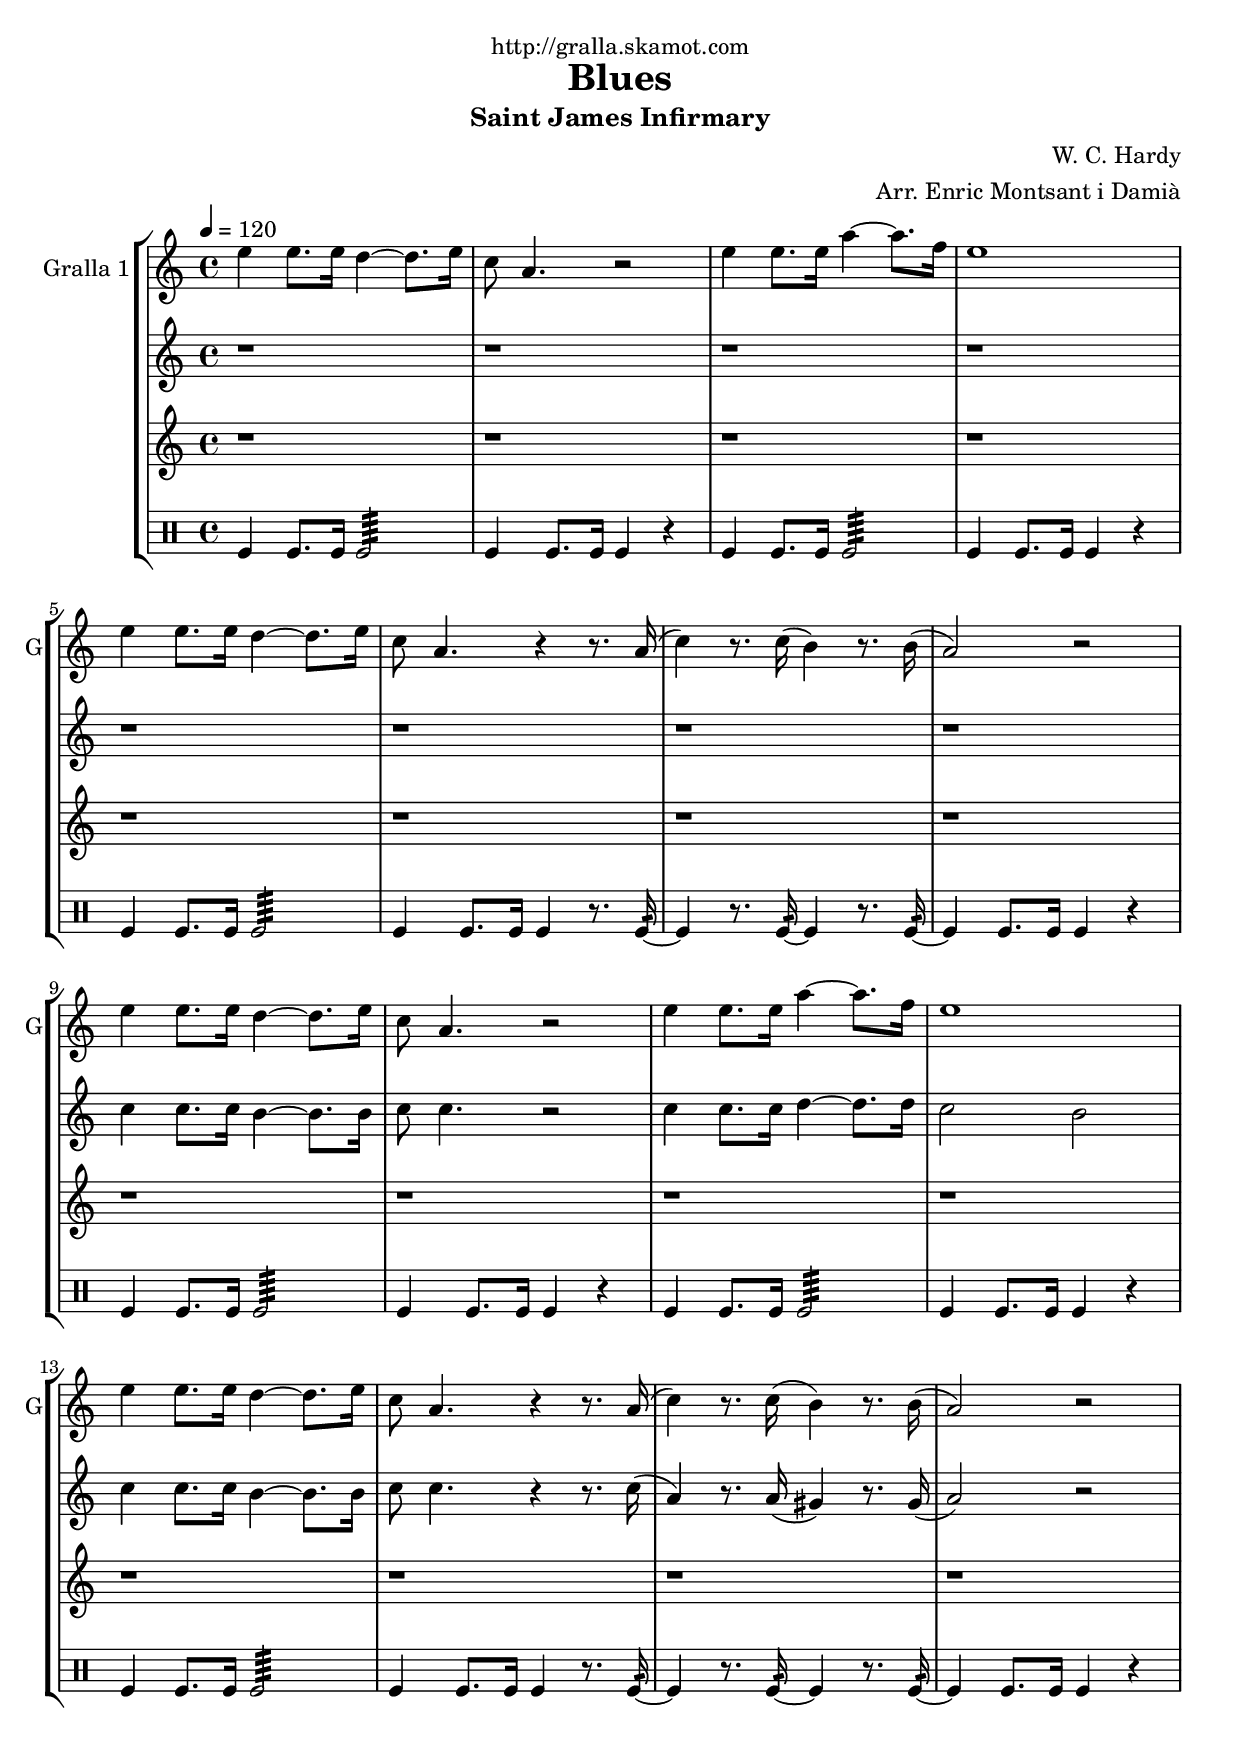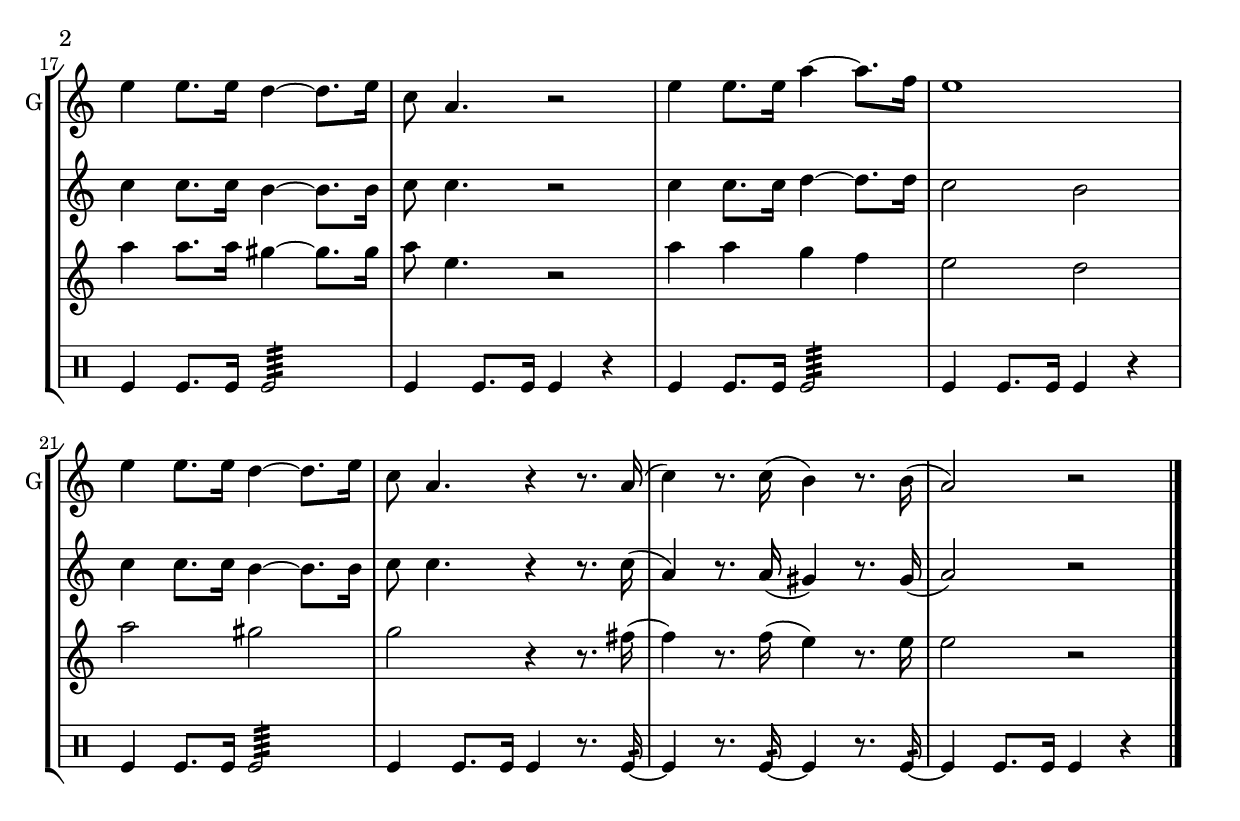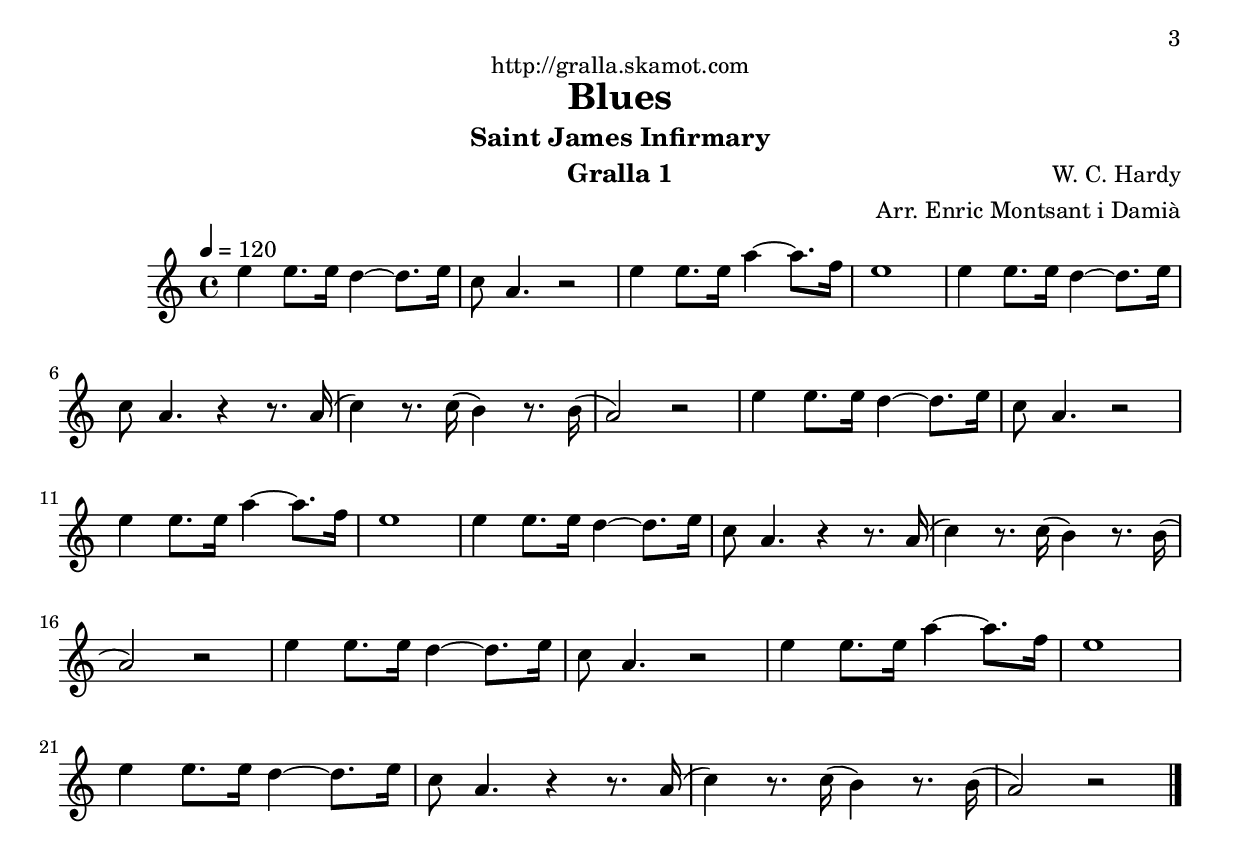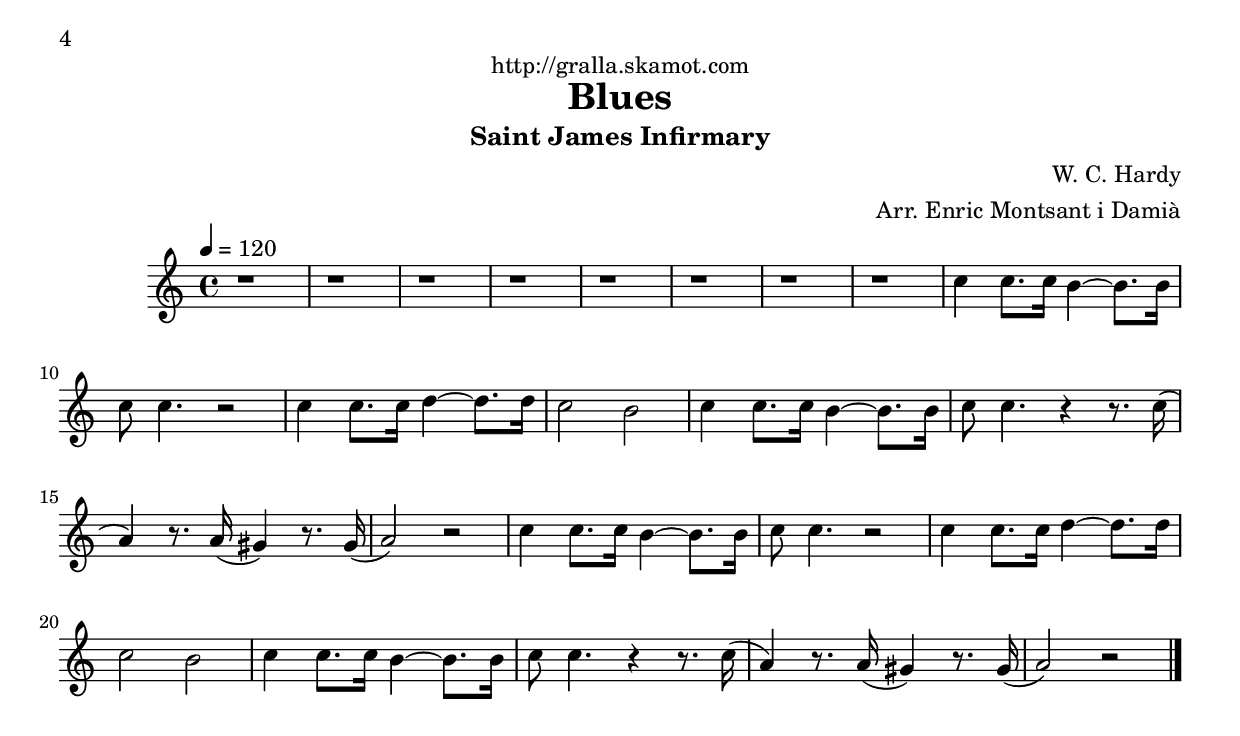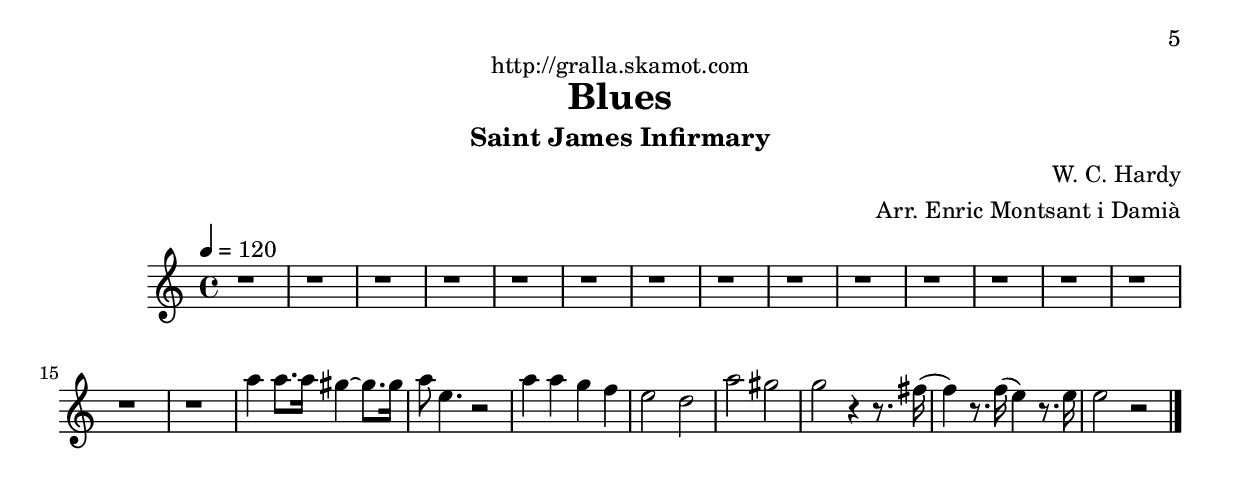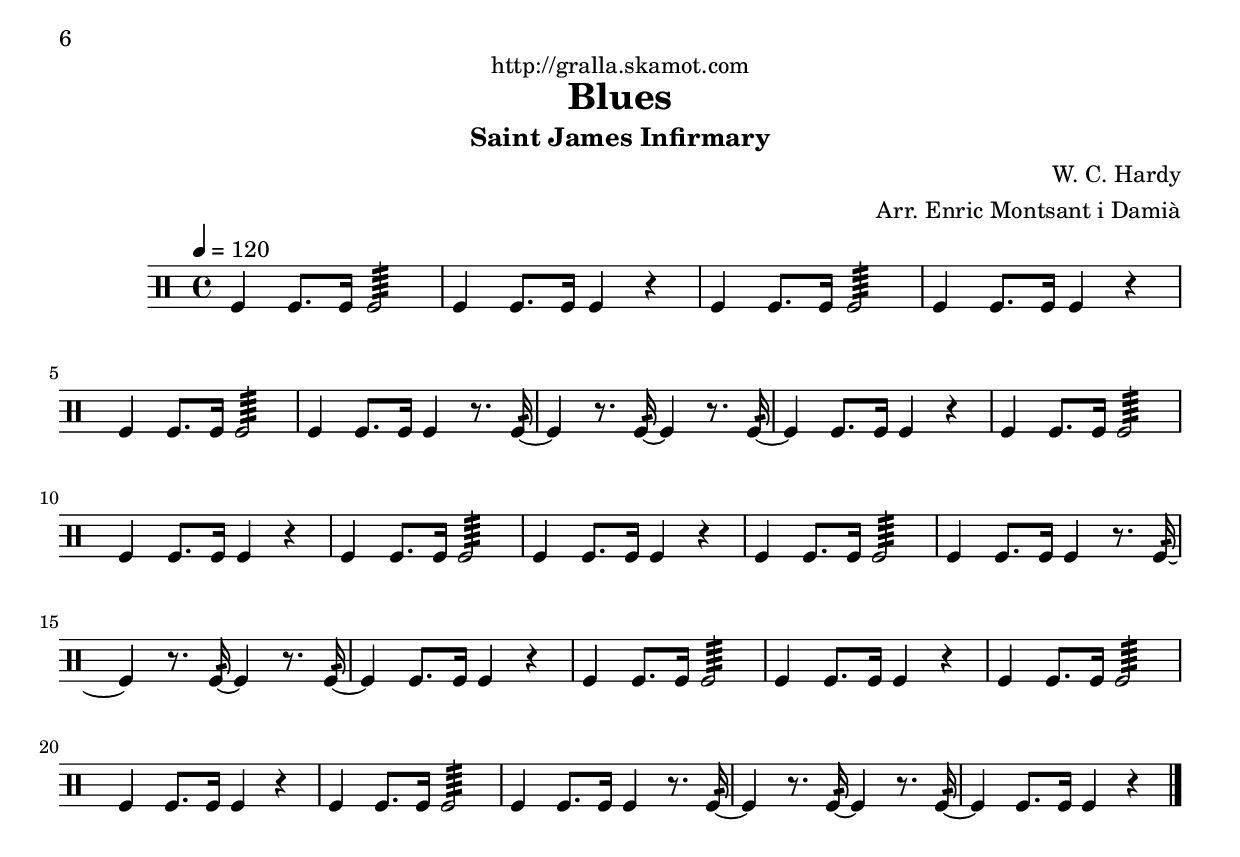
\version "2.16.2"

\header {
  dedication="http://gralla.skamot.com"
  title="Blues"
  subtitle="Saint James Infirmary"
  subsubtitle=""
  poet=""
  meter=""
  piece=""
  composer="W. C. Hardy"
  arranger="Arr. Enric Montsant i Damià"
  opus=""
  instrument=""
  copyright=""
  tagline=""
}

liniaroAa =
\relative e''
{
  \tempo 4=120
  \clef treble
  \key c \major
  \time 4/4
  e4 e8. e16 d4 ~ d8. e16  |
  c8 a4. r2  |
  e'4 e8. e16 a4 ~ a8. f16  |
  e1  |
  %05
  e4 e8. e16 d4 ~ d8. e16  |
  c8 a4. r4 r8. a16 (  |
  c4 ) r8. c16 ( b4 ) r8. b16 (  |
  a2 ) r  |
  e'4 e8. e16 d4 ~ d8. e16  |
  %10
  c8 a4. r2  |
  e'4 e8. e16 a4 ~ a8. f16  |
  e1  |
  e4 e8. e16 d4 ~ d8. e16  |
  c8 a4. r4 r8. a16 (  |
  %15
  c4 ) r8. c16 ( b4 ) r8. b16 (  |
  a2 ) r  |
  e'4 e8. e16 d4 ~ d8. e16  |
  c8 a4. r2  |
  e'4 e8. e16 a4 ~ a8. f16  |
  %20
  e1  |
  e4 e8. e16 d4 ~ d8. e16  |
  c8 a4. r4 r8. a16 (  |
  c4 ) r8. c16 ( b4 ) r8. b16 (  |
  a2 ) r  \bar "|."
}

liniaroAb =
\relative c''
{
  \tempo 4=120
  \clef treble
  \key c \major
  \time 4/4
  r1  |
  r1  |
  r1  |
  r1  |
  %05
  r1  |
  r1  |
  r1  |
  r1  |
  c4 c8. c16 b4 ~ b8. b16  |
  %10
  c8 c4. r2  |
  c4 c8. c16 d4 ~ d8. d16  |
  c2 b  |
  c4 c8. c16 b4 ~ b8. b16  |
  c8 c4. r4 r8. c16 (  |
  %15
  a4 ) r8. a16 ( gis4 ) r8. gis16 (  |
  a2 ) r  |
  c4 c8. c16 b4 ~ b8. b16  |
  c8 c4. r2  |
  c4 c8. c16 d4 ~ d8. d16  |
  %20
  c2 b  |
  c4 c8. c16 b4 ~ b8. b16  |
  c8 c4. r4 r8. c16 (  |
  a4 ) r8. a16 ( gis4 ) r8. gis16 (  |
  a2 ) r  \bar "|."
}

liniaroAc =
\relative a''
{
  \tempo 4=120
  \clef treble
  \key c \major
  \time 4/4
  r1  |
  r1  |
  r1  |
  r1  |
  %05
  r1  |
  r1  |
  r1  |
  r1  |
  r1  |
  %10
  r1  |
  r1  |
  r1  |
  r1  |
  r1  |
  %15
  r1  |
  r1  |
  a4 a8. a16 gis4 ~ gis8. gis16  |
  a8 e4. r2  |
  a4 a g f  |
  %20
  e2 d  |
  a'2 gis  |
  g2 r4 r8. fis16 (  |
  f4 ) r8. f16 ( e4 ) r8. e16  |
  e2 r  \bar "|."
}

liniaroAd =
\drummode
{
  \tempo 4=120
  \time 4/4
  tomfl4 tomfl8. tomfl16 tomfl2:64  |
  tomfl4 tomfl8. tomfl16 tomfl4 r  |
  tomfl4 tomfl8. tomfl16 tomfl2:64  |
  tomfl4 tomfl8. tomfl16 tomfl4 r  |
  %05
  tomfl4 tomfl8. tomfl16 tomfl2:64  |
  tomfl4 tomfl8. tomfl16 tomfl4 r8. tomfl16:32 ~  |
  tomfl4 r8. tomfl16:32 ~ tomfl4 r8. tomfl16:32 ~  |
  tomfl4 tomfl8. tomfl16 tomfl4 r  |
  tomfl4 tomfl8. tomfl16 tomfl2:64  |
  %10
  tomfl4 tomfl8. tomfl16 tomfl4 r  |
  tomfl4 tomfl8. tomfl16 tomfl2:64  |
  tomfl4 tomfl8. tomfl16 tomfl4 r  |
  tomfl4 tomfl8. tomfl16 tomfl2:64  |
  tomfl4 tomfl8. tomfl16 tomfl4 r8. tomfl16:32 ~  |
  %15
  tomfl4 r8. tomfl16:32 ~ tomfl4 r8. tomfl16:32 ~  |
  tomfl4 tomfl8. tomfl16 tomfl4 r  |
  tomfl4 tomfl8. tomfl16 tomfl2:64  |
  tomfl4 tomfl8. tomfl16 tomfl4 r  |
  tomfl4 tomfl8. tomfl16 tomfl2:64  |
  %20
  tomfl4 tomfl8. tomfl16 tomfl4 r  |
  tomfl4 tomfl8. tomfl16 tomfl2:64  |
  tomfl4 tomfl8. tomfl16 tomfl4 r8. tomfl16:32 ~  |
  tomfl4 r8. tomfl16:32 ~ tomfl4 r8. tomfl16:32 ~  |
  tomfl4 tomfl8. tomfl16 tomfl4 r  \bar "|."
}

\bookpart {
  \score {
    \new StaffGroup {
      \override Score.RehearsalMark #'self-alignment-X = #LEFT
      <<
        \new Staff \with {instrumentName = #"Gralla 1" shortInstrumentName = #"G"} \liniaroAa
        \new Staff \with {instrumentName = #"" shortInstrumentName = #" "} \liniaroAb
        \new Staff \with {instrumentName = #"" shortInstrumentName = #" "} \liniaroAc
        \new DrumStaff \with {instrumentName = #"" shortInstrumentName = #" "} \liniaroAd
      >>
    }
    \layout {}
  }
  \score { \unfoldRepeats
    \new StaffGroup {
      \override Score.RehearsalMark #'self-alignment-X = #LEFT
      <<
        \new Staff \with {instrumentName = #"Gralla 1" shortInstrumentName = #"G"} \liniaroAa
        \new Staff \with {instrumentName = #"" shortInstrumentName = #" "} \liniaroAb
        \new Staff \with {instrumentName = #"" shortInstrumentName = #" "} \liniaroAc
        \new DrumStaff \with {instrumentName = #"" shortInstrumentName = #" "} \liniaroAd
      >>
    }
    \midi {
      \set Staff.midiInstrument = "oboe"
      \set DrumStaff.midiInstrument = "drums"
    }
  }
}

\bookpart {
  \header {instrument="Gralla 1"}
  \score {
    \new StaffGroup {
      \override Score.RehearsalMark #'self-alignment-X = #LEFT
      <<
        \new Staff \liniaroAa
      >>
    }
    \layout {}
  }
  \score { \unfoldRepeats
    \new StaffGroup {
      \override Score.RehearsalMark #'self-alignment-X = #LEFT
      <<
        \new Staff \liniaroAa
      >>
    }
    \midi {
      \set Staff.midiInstrument = "oboe"
      \set DrumStaff.midiInstrument = "drums"
    }
  }
}

\bookpart {
  \header {instrument=""}
  \score {
    \new StaffGroup {
      \override Score.RehearsalMark #'self-alignment-X = #LEFT
      <<
        \new Staff \liniaroAb
      >>
    }
    \layout {}
  }
  \score { \unfoldRepeats
    \new StaffGroup {
      \override Score.RehearsalMark #'self-alignment-X = #LEFT
      <<
        \new Staff \liniaroAb
      >>
    }
    \midi {
      \set Staff.midiInstrument = "oboe"
      \set DrumStaff.midiInstrument = "drums"
    }
  }
}

\bookpart {
  \header {instrument=""}
  \score {
    \new StaffGroup {
      \override Score.RehearsalMark #'self-alignment-X = #LEFT
      <<
        \new Staff \liniaroAc
      >>
    }
    \layout {}
  }
  \score { \unfoldRepeats
    \new StaffGroup {
      \override Score.RehearsalMark #'self-alignment-X = #LEFT
      <<
        \new Staff \liniaroAc
      >>
    }
    \midi {
      \set Staff.midiInstrument = "oboe"
      \set DrumStaff.midiInstrument = "drums"
    }
  }
}

\bookpart {
  \header {instrument=""}
  \score {
    \new StaffGroup {
      \override Score.RehearsalMark #'self-alignment-X = #LEFT
      <<
        \new DrumStaff \liniaroAd
      >>
    }
    \layout {}
  }
  \score { \unfoldRepeats
    \new StaffGroup {
      \override Score.RehearsalMark #'self-alignment-X = #LEFT
      <<
        \new DrumStaff \liniaroAd
      >>
    }
    \midi {
      \set Staff.midiInstrument = "oboe"
      \set DrumStaff.midiInstrument = "drums"
    }
  }
}

